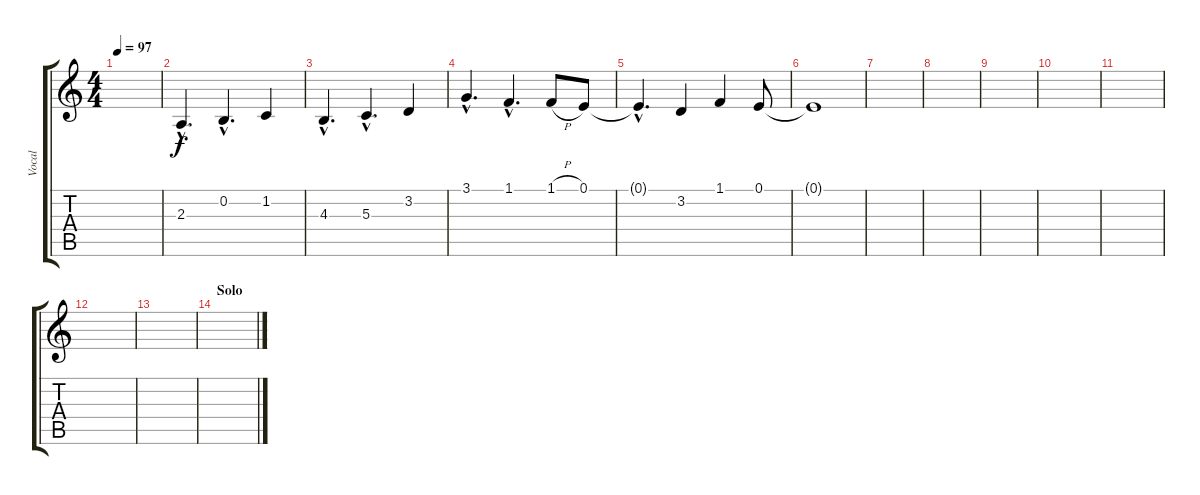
\track ("Vocal" "Vocal") {instrument violin}
\staff {score tabs}
\tuning (E4 B3 G3 D3 A2 E2) {hide}
\ts (4 4)
\tempo 97
\clef g2
\ks c
|
2.3{hac}.4{d} 0.2{hac}.4{d} 1.2.4 |
4.3{hac}.4{d} 5.3{hac}.4{d} 3.2.4 |
3.1{hac}.4{d} 1.1{hac}.4{d} 1.1{h}.8 0.1.8 |
0.1{hac t}.4{d} 3.2.4 1.1.4 0.1.8 |
0.1{t}.1 |
|
|
|
|
|
|
|
\section ("" "Solo")
